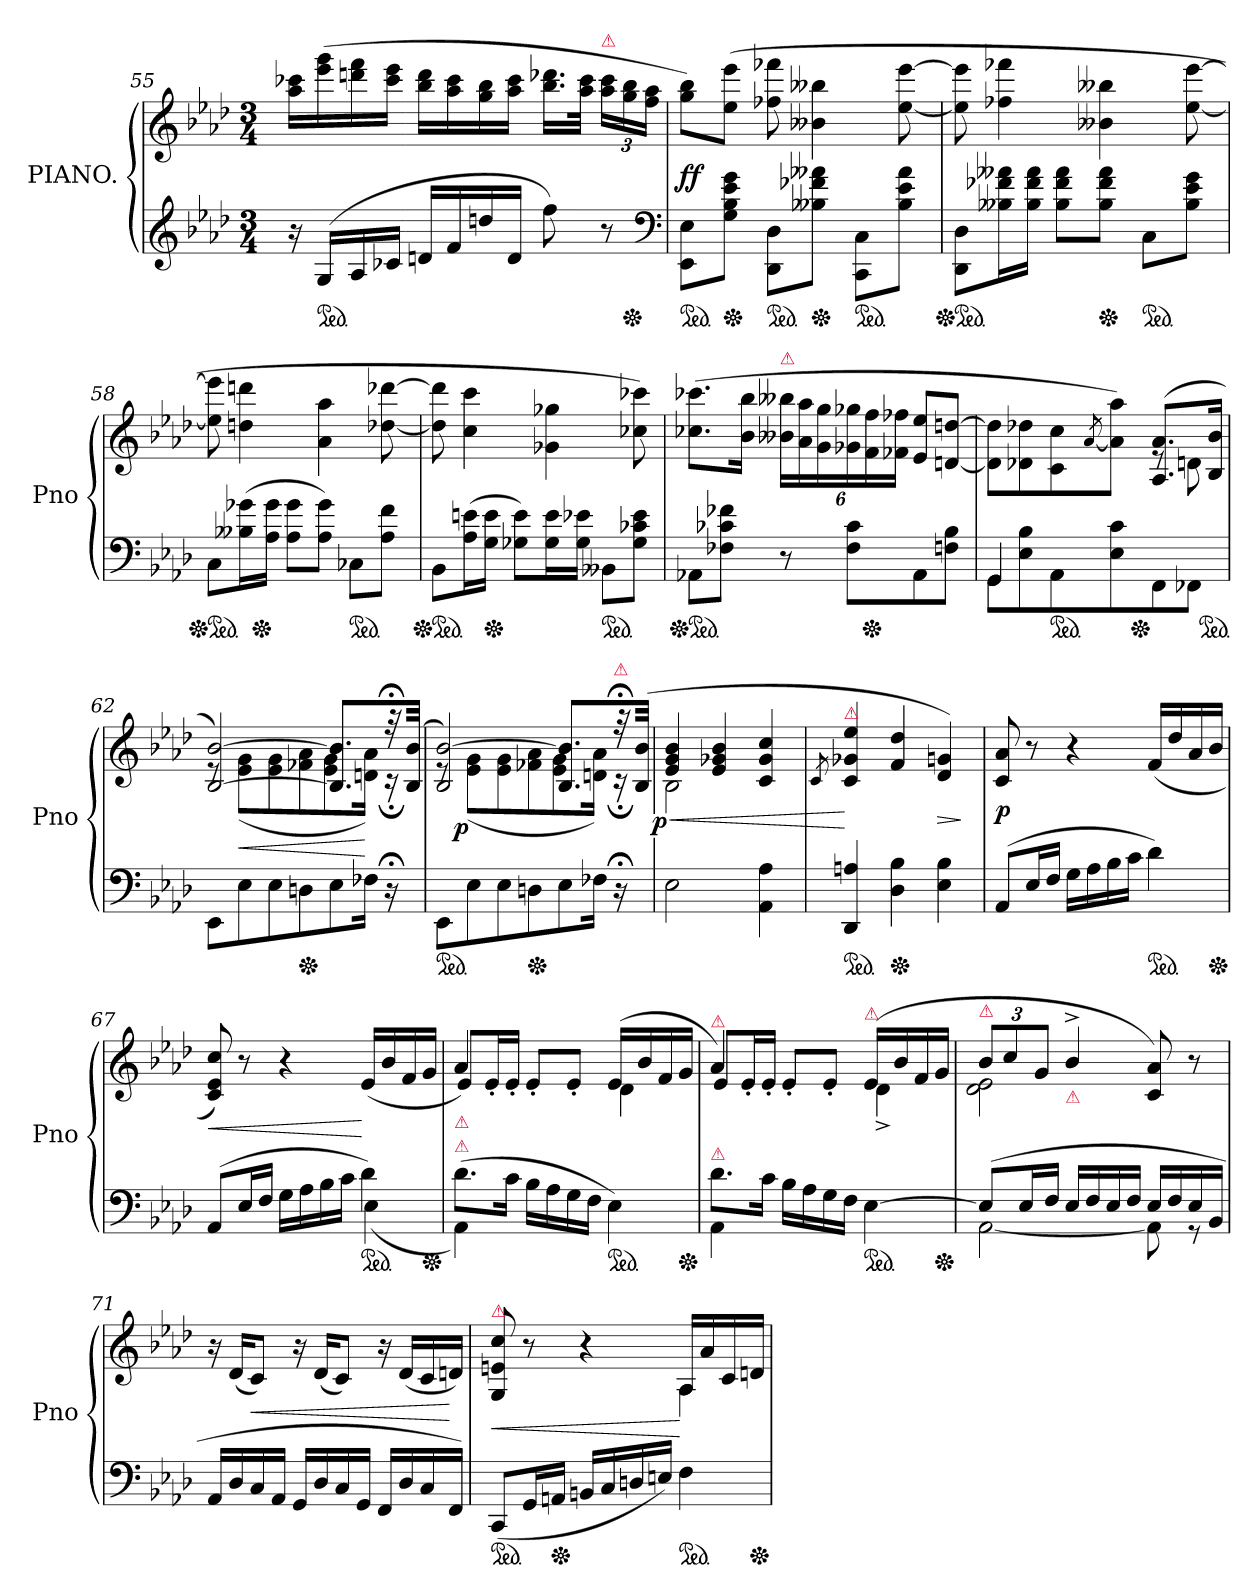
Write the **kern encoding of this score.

**kern	**kern	**dynam
*part1	*part1	*part1
*staff2	*staff1	*staff1/2
*I"PIANO.	*	*
*I'Pno	*	*
*clefG2	*clefG2	*
*k[b-e-a-d-]	*k[b-e-a-d-]	*
*A-:	*A-:	*
*M3/4	*M3/4	*
=55	=55	=55
16r	16aa- 16ccc-XLL	.
*ped	*	*
(>16GLL	(>16eee- 16ggg	.
16A-	16dddn 16fff	.
16c-XJJ	16ccc- 16eee-JJ	.
16dnLL	16bb- 16dddLL	.
16f	16aa- 16ccc-	.
16ddn	16gg 16bb-	.
16dJJ	16aa- 16ccc-JJ	.
8ff)	16.bb- 16.ddd-XLL	.
.	32aa- 32ccc-JJk	.
!	!LO:TX:a:color=crimson:t=⚠	!
8r	24aa- 24ccc-LL	.
*Xped	*	*
.	24gg 24bb-	.
.	24ff 24aa-JJ	.
*clefF4	*	*
=56	=56	=56
*ped	*	*
8EE- 8E-L	8gg 8bb-L)	ff
*Xped	*	*
8G 8B- 8e- 8gJ	(>8ee- 8eee-J	.
*ped	*	*
8DD- 8D-L	8ff-X 8fff-X	.
*Xped	*	*
8B--X 8f-X 8a--XJ	4b--X 4bb--X	.
*ped	*	*
8CC 8CL	.	.
8B-- 8e- 8a--J	[8ee- [8eee-	.
=57	=57	=57
*Xped	*	*
*ped	*	*
8DD- 8D-L	8ee-] 8eee-]	.
16B--X 16f-X 16a--XL	4ff-X 4fff-X	.
16B-- 16f- 16a--JJ	.	.
8B-- 8f- 8a--L	.	.
*Xped	*	*
8B-- 8f- 8a--J	4b--X 4bb--X	.
*ped	*	*
8CL	.	.
8B-- 8e- 8gJ	[8ee- [8eee-	.
=58	=58	=58
*	*^	*
*Xped	*	*	*
*ped	*	*	*
8CL	8ee-] 8eee-]	8ryy	.
(>16B--X 16g-XL	4ddn 4dddn	32ryy	.
*Xped	*	*	*
.	.	2ryy	.
16A- 16g-JJ	.	.	.
8A- 8g-L	.	.	.
8A- 8g-J)	4a- 4aa-	.	.
*ped	*	*	*
8C-XL	.	.	.
8A- 8fJ	[8dd-X [8ddd-X	.	.
.	.	16.ryy	.
*	*v	*v	*
=59	=59	=59
*Xped	*	*
*ped	*	*
8BB-L	8dd-] 8ddd-]	.
(>16A- 16enL	4cc 4ccc	.
*Xped	*	*
16G 16eJJ	.	.
8G-X 8eL)	.	.
16G- 16eL	4g-X 4gg-X	.
16G- 16e-XJJ	.	.
*ped	*	*
8BB--XL	.	.
8G- 8c-X 8e-J	8cc-X 8ccc-X)	.
=60	=60	=60
*Xped	*	*
*ped	*	*
8AA-XL	(>8.cc-X 8.ccc-XL	.
8F-X 8c-X 8f-XJ	.	.
.	16b- 16bb-Jk	.
!	!LO:TX:a:color=crimson:t=⚠	!
8r	24b--X 24bb--XLL	.
.	24a- 24aa-	.
.	24g 24gg	.
8F- 8c-L	24g-X 24gg-X	.
*Xped	*	*
.	24f 24ff	.
.	24f-X 24ff-XJJ	.
8AA-	8e- 8ee-L	.
8Fn 8B-J	[8dn [8ddnJ	.
=61	=61	=61
*^	*^	*
*	*	*	*^	*
4GG/	8GG\L	8dn]\ 8ddn]\L	2rcccyy	4..ryy	.
.	8E- 8B-	8d-X 8dd-X	.	.	.
*ped	*	*	*	*	*
2ryy	8AA-\	8c 8cc	.	.	.
.	.	[8qa-/	.	.	.
.	8E- 8c	8a-] 8aa-J)	.	.	.
*Xped	*	*	*	*	*
.	.	.	.	4ryy	.
.	8FF\	(>8.A-/ 8.a-/L	8re	.	.
.	8FF-XJ	.	8dn\	.	.
.	.	16B- 16b-Jk	.	16ryy	.
*v	*v	*	*	*	*
*ped	*	*	*	*
*	*	*v	*v	*
=62	=62	=62	=62
8EE-\L	[2B- [2b-)	8re	.
!	!	!	!LO:HP:b
8E-	.	(<8e- 8gL	< >
8E-	.	8e- 8g	.
*Xped	*	*	*
8Dn	.	8f-X 8a-	.
8E-	8.B-] 8.b-]L	8e- 8g	.
16F-XJk	.	16dn 16a-Jk)	[ ]
16r;<	32r;<	16r;c	.
.	(>32B- 32b-Jkk	.	.
=63	=63	=63	=63
!	!	!	!LO:DY:rj
*ped	*	*	*
8EE-\L	2B- [2b-)	8re	fz fz
!	!	!	!LO:DY:n=2:rj
8E-	.	(<8e- 8gL	p
8E-	.	8e- 8g	.
*Xped	*	*	*
8Dn	.	8f-X 8a-	.
8E-	8.B- 8.b-]L	8e- 8g	.
16F-XJk	.	16dn 16a-Jk)	.
!	!LO:TX:a:color=crimson:t=⚠	!	!
16r;<	32r;<	16r;<c	.
.	(>32B- 32b-Jkk	.	.
=64	=64	=64	=64
!	!	!	!LO:DY:n=1:rj
2E-	4e- 4g 4b-	2B-	< p
.	4e- 4g-X 4b-	.	.
4AA- 4A-	4c 4g- 4cc	4rAyy	.
*	*v	*v	*
=65	=65	=65
.	8qc/	.
!	!LO:TX:a:color=crimson:t=⚠	!
!LO:TX:a:color=crimson:t=⚠	!	!
*ped	*	*
4DD- 4An	4c 4g-X 4ee-	[
*Xped	*	*
4D- 4B-	4f 4dd-	.
4E- 4B-	4d- 4gn)	>
.	.	]
=66	=66	=66
(>8AA-/L	8c 8a-	p
16E-L	8r	.
16FJJ	.	.
16GLL	4r	.
16A-	.	.
16B-	.	.
16cJJ	.	.
*ped	*	*
4d-\)	(>16f/LL	.
.	16dd-/	.
.	16a-/	.
*Xped	*	*
.	16b-/JJ	.
=67	=67	=67
*^	*	*
!	!	!	!LO:HP:b
(>8AA-/L	2rDDDyy	8c 8e- 8cc)	<
16E-L	.	8r	.
16FJJ	.	.	.
16GLL	.	4r	.
16A-	.	.	.
16B-	.	.	.
16cJJ	.	.	.
*ped	*	*	*
4d-\)	(<4E-\	(>16e-/LL	[
.	.	16b-/	.
.	.	16f/	.
*Xped	*	*	*
.	.	16g/JJ	.
=68	=68	=68	=68
*	*	*^	*
!LO:TX:a:color=crimson:t=⚠	!	!	!	!
!LO:TX:a:color=crimson:t=⚠	!	!	!	!
(>8.d-\L	4AA-\)	4a-)	8e-L	.
.	.	.	16e-'>/L	.
16c\Jk	.	.	16e-'>JJ	.
16B-LL	4rEEyy	4reeeyy	8e-'>L	.
16A-	.	.	.	.
16G	.	.	8e-'>J	.
16FJJ	.	.	.	.
!LO:TX:a:color=crimson:t=⚠	!	!	!	!
*ped	*	*	*	*
4E-)	4rcyy	(>16e-LL	4d-	.
.	.	16b-	.	.
.	.	16f	.	.
*Xped	*	*	*	*
.	.	16gJJ	.	.
=69	=69	=69	=69	=69
!	!	!LO:TX:a:color=crimson:t=⚠	!	!
!LO:TX:a:color=crimson:t=⚠	!	!	!	!
(>8.d-\L	4AA-\)	4a-)	8e-L	.
.	.	.	16e-'>/L	.
16c\Jk	.	.	16e-'>JJ	.
16B-LL	4rCCyy	4reeeyy	8e-'>L	.
16A-	.	.	.	.
16G	.	.	8e-'>J	.
16FJJ	.	.	.	.
!	!	!LO:TX:a:color=crimson:t=⚠	!	!
*ped	*	*	*	*
[4E-	4reyy	(>16e-LL	4d-^<	.
.	.	16b-	.	.
.	.	16f	.	.
*Xped	*	*	*	*
.	.	16gJJ	.	.
=70	=70	=70	=70	=70
!	!	!LO:TX:a:color=crimson:t=⚠	!	!
(>8E-L]	[2AA-	12b-L	2d- 2e-	.
.	.	12cc	.	.
16E-L	.	.	.	.
.	.	12gJ	.	.
16FJJ	.	.	.	.
!	!	!LO:TX:b:color=crimson:t=⚠	!	!
16E-LL	.	4b-^<	.	.
16F	.	.	.	.
16E-	.	.	.	.
16FJJ	.	.	.	.
16E-LL	8AA-]	8c 8a-)	4rAyy	.
16F	.	.	.	.
16E-	8rGG	8r	.	.
16BB-JJ	.	.	.	.
*v	*v	*	*	*
*	*v	*v	*
=71	=71	=71
16AA-LL	16r	.
16D-	(<16d-KL	.
16C	8cJ)	<
16AA-JJ	.	.
16GGLL	16r	.
16D-	(<16d-KL	.
16C	8cJ)	.
16GGJJ	.	.
16FFLL	16r	.
16D-	(<16d-LL	.
16C	16c	.
16FFJJ)	16dnJJ)	[
=72	=72	=72
*	*^	*
!	!LO:TX:a:color=crimson:t=⚠	!	!
!	!	!	!LO:HP:b
*ped	*	*	*
(<8CC/L	8G/ 8en/ 8cc/	2ryy	<
16GGL	8r	.	.
*Xped	*	*	*
16AAnJJ	.	.	.
16BBn/LL	4r	.	.
16C	.	.	.
16Dn	.	.	.
16EnJJ)	.	.	.
*ped	*	*	*
4F	16A-LL	4A-	[
.	16a-	.	.
.	16c	.	.
*Xped	*	*	*
.	16dnJJ	.	.
*	*v	*v	*
=	=	=
*-	*-	*-
